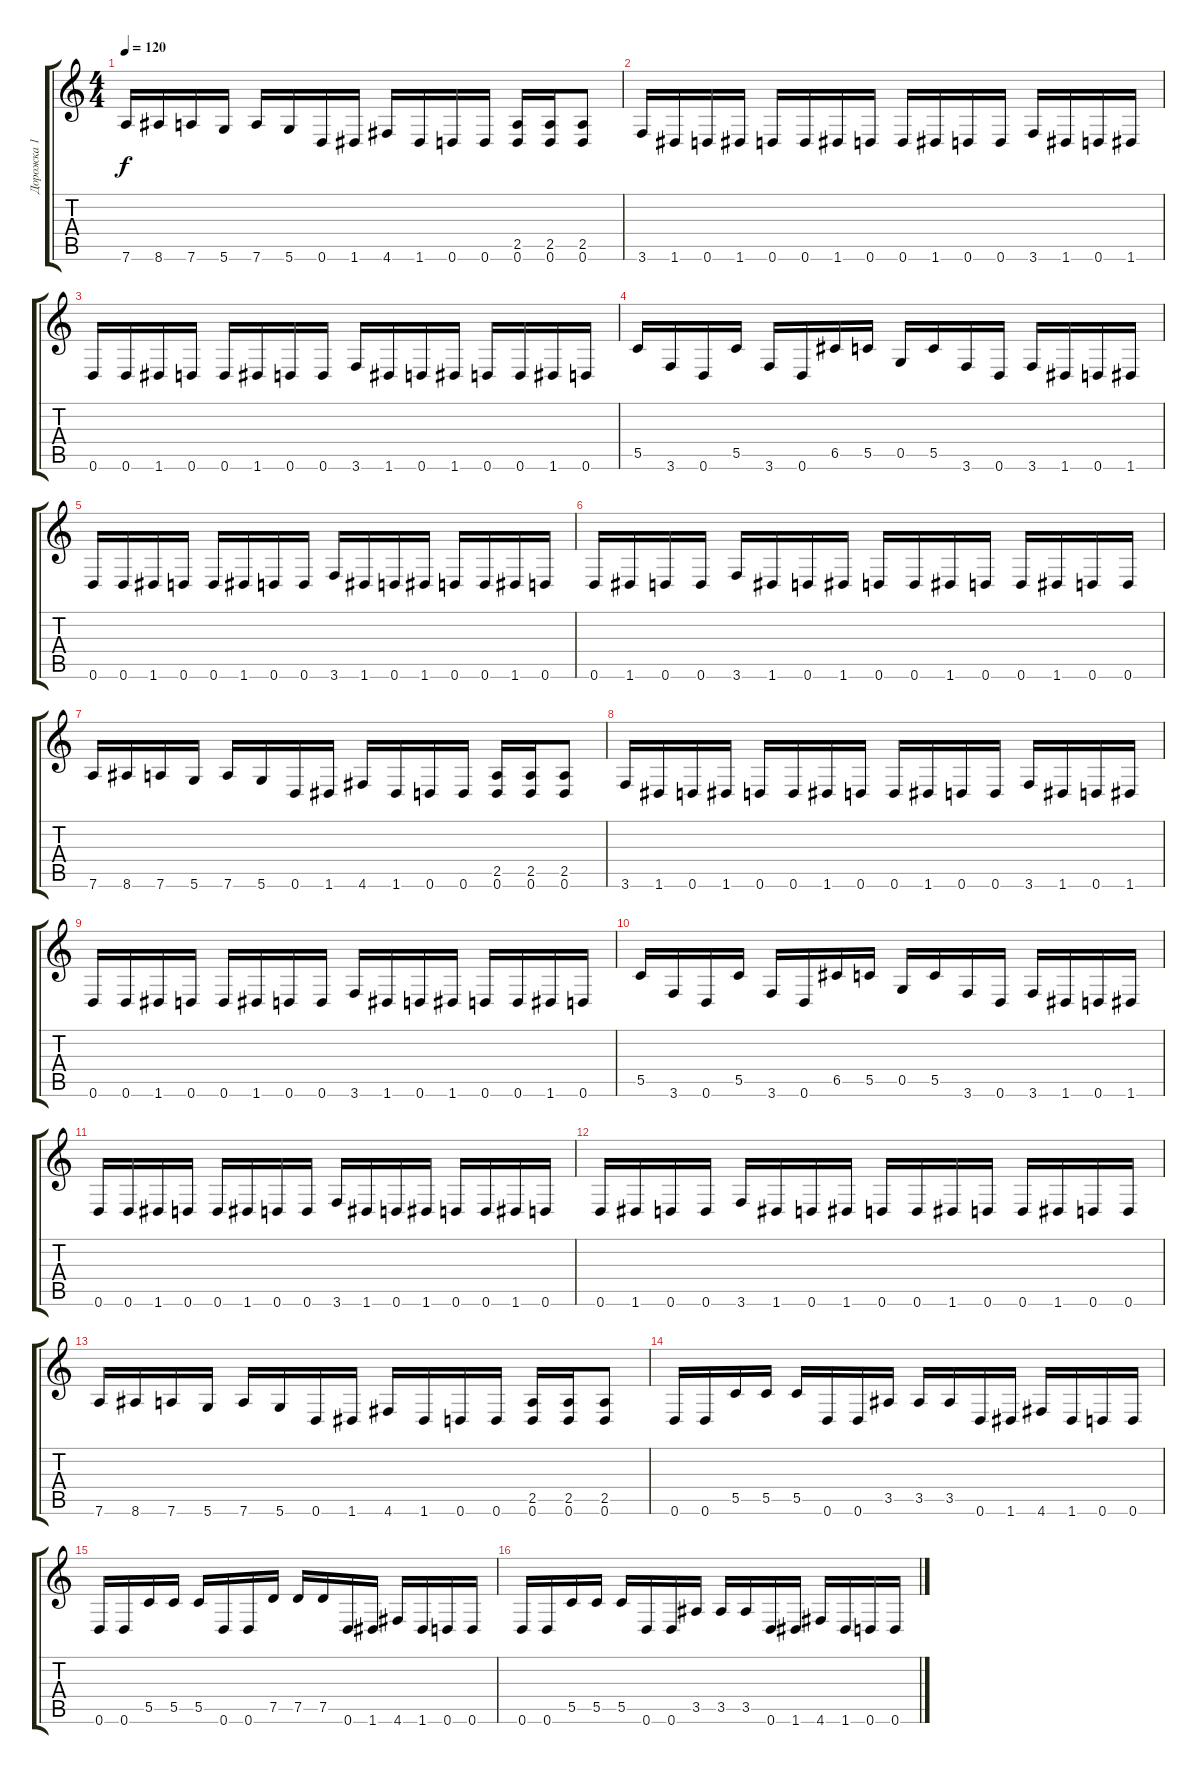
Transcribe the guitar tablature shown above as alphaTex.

\track ("Дорожка 1" "Дорожка 1") {instrument distortionguitar}
\staff {score tabs}
\tuning (D4 A3 F3 C3 G2 D2) {hide}
\ts (4 4)
\tempo 120
\clef g2
\ks c
7.6.16{dy f} 8.6.16 7.6.16 5.6.16 7.6.16 5.6.16 0.6.16 1.6.16 4.6.16 1.6.16 0.6.16 0.6.16 (2.5 0.6).16 (2.5 0.6).16 (2.5 0.6).8 |
3.6.16 1.6.16 0.6.16 1.6.16 0.6.16 0.6.16 1.6.16 0.6.16 0.6.16 1.6.16 0.6.16 0.6.16 3.6.16 1.6.16 0.6.16 1.6.16 |
0.6.16 0.6.16 1.6.16 0.6.16 0.6.16 1.6.16 0.6.16 0.6.16 3.6.16 1.6.16 0.6.16 1.6.16 0.6.16 0.6.16 1.6.16 0.6.16 |
5.5.16 3.6.16 0.6.16 5.5.16 3.6.16 0.6.16 6.5.16 5.5.16 0.5.16 5.5.16 3.6.16 0.6.16 3.6.16 1.6.16 0.6.16 1.6.16 |
0.6.16 0.6.16 1.6.16 0.6.16 0.6.16 1.6.16 0.6.16 0.6.16 3.6.16 1.6.16 0.6.16 1.6.16 0.6.16 0.6.16 1.6.16 0.6.16 |
0.6.16 1.6.16 0.6.16 0.6.16 3.6.16 1.6.16 0.6.16 1.6.16 0.6.16 0.6.16 1.6.16 0.6.16 0.6.16 1.6.16 0.6.16 0.6.16 |
7.6.16 8.6.16 7.6.16 5.6.16 7.6.16 5.6.16 0.6.16 1.6.16 4.6.16 1.6.16 0.6.16 0.6.16 (2.5 0.6).16 (2.5 0.6).16 (2.5 0.6).8 |
3.6.16 1.6.16 0.6.16 1.6.16 0.6.16 0.6.16 1.6.16 0.6.16 0.6.16 1.6.16 0.6.16 0.6.16 3.6.16 1.6.16 0.6.16 1.6.16 |
0.6.16 0.6.16 1.6.16 0.6.16 0.6.16 1.6.16 0.6.16 0.6.16 3.6.16 1.6.16 0.6.16 1.6.16 0.6.16 0.6.16 1.6.16 0.6.16 |
5.5.16 3.6.16 0.6.16 5.5.16 3.6.16 0.6.16 6.5.16 5.5.16 0.5.16 5.5.16 3.6.16 0.6.16 3.6.16 1.6.16 0.6.16 1.6.16 |
0.6.16 0.6.16 1.6.16 0.6.16 0.6.16 1.6.16 0.6.16 0.6.16 3.6.16 1.6.16 0.6.16 1.6.16 0.6.16 0.6.16 1.6.16 0.6.16 |
0.6.16 1.6.16 0.6.16 0.6.16 3.6.16 1.6.16 0.6.16 1.6.16 0.6.16 0.6.16 1.6.16 0.6.16 0.6.16 1.6.16 0.6.16 0.6.16 |
7.6.16 8.6.16 7.6.16 5.6.16 7.6.16 5.6.16 0.6.16 1.6.16 4.6.16 1.6.16 0.6.16 0.6.16 (2.5 0.6).16 (2.5 0.6).16 (2.5 0.6).8 |
0.6.16 0.6.16 5.5.16 5.5.16 5.5.16 0.6.16 0.6.16 3.5.16 3.5.16 3.5.16 0.6.16 1.6.16 4.6.16 1.6.16 0.6.16 0.6.16 |
0.6.16 0.6.16 5.5.16 5.5.16 5.5.16 0.6.16 0.6.16 7.5.16 7.5.16 7.5.16 0.6.16 1.6.16 4.6.16 1.6.16 0.6.16 0.6.16 |
0.6.16 0.6.16 5.5.16 5.5.16 5.5.16 0.6.16 0.6.16 3.5.16 3.5.16 3.5.16 0.6.16 1.6.16 4.6.16 1.6.16 0.6.16 0.6.16
